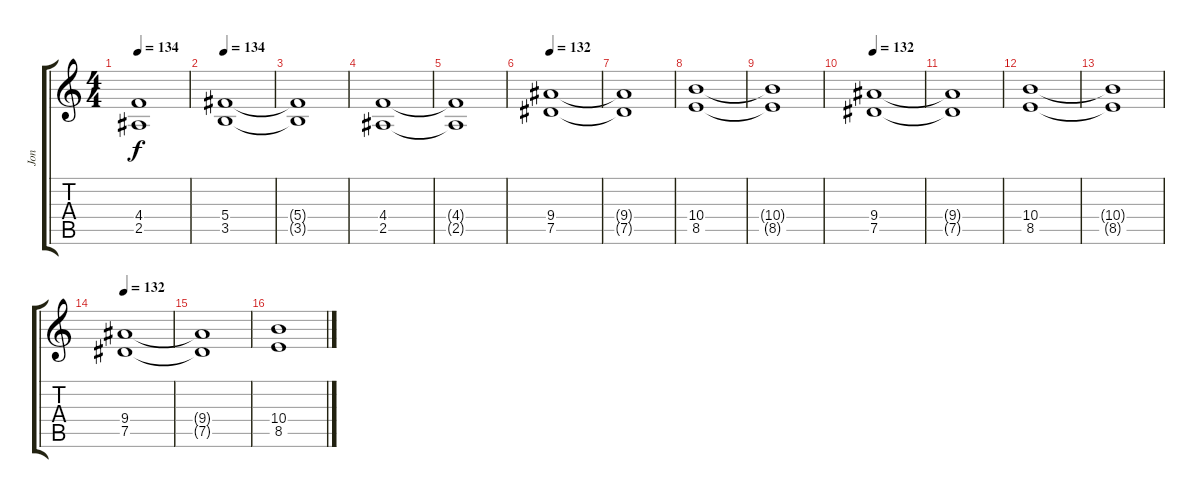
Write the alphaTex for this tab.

\track ("Jon" "Jon") {instrument distortionguitar}
\staff {score tabs}
\tuning (Eb4 Bb3 Gb3 Db3 Ab2 Eb2) {hide}
\ts (4 4)
\tempo 134
\clef g2
\ks c
(4.4{t} 2.5{t}).1{dy f} |
\tempo 134
(5.4 3.5).1 |
(5.4{t} 3.5{t}).1 |
(4.4 2.5).1 |
(4.4{t} 2.5{t}).1 |
\tempo 132
(9.4 7.5).1 |
(9.4{t} 7.5{t}).1 |
(10.4 8.5).1 |
(10.4{t} 8.5{t}).1 |
\tempo 132
(9.4 7.5).1 |
(9.4{t} 7.5{t}).1 |
(10.4 8.5).1 |
(10.4{t} 8.5{t}).1 |
\tempo 132
(9.4 7.5).1 |
(9.4{t} 7.5{t}).1 |
(10.4 8.5).1
